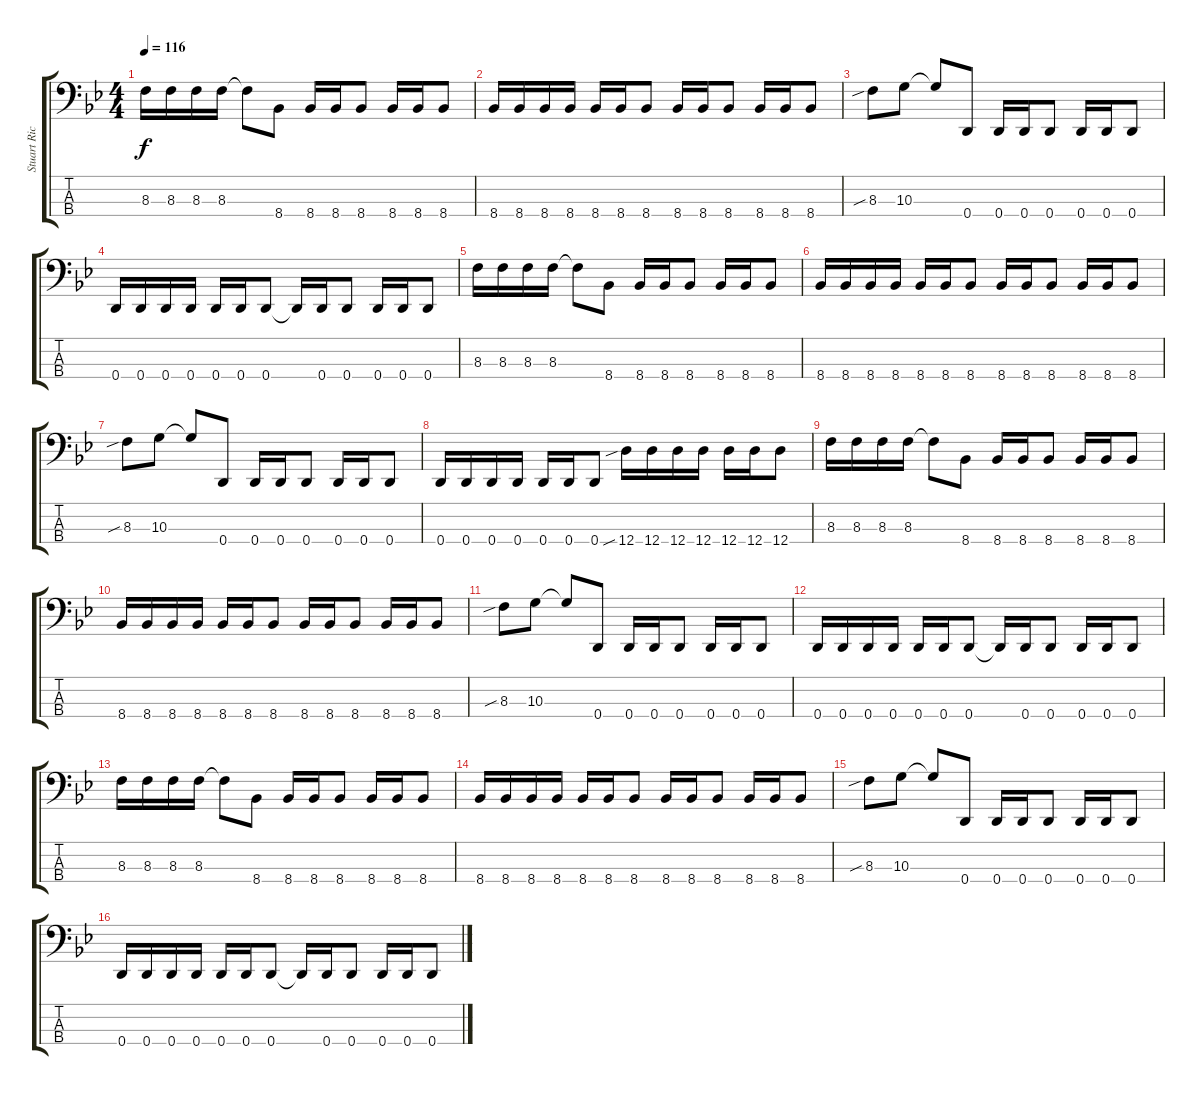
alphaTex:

\track ("Stuart Richardson - Bass" "Stuart Ric") {instrument electricbasspick}
\staff {score tabs}
\tuning (G2 D2 A1 D1) {hide}
\ts (4 4)
\tempo 116
\clef f4
\ks bb
8.3.16{dy f} 8.3.16 8.3.16 8.3.16 8.3{t}.8 8.4.8 8.4.16 8.4.16 8.4.8 8.4.16 8.4.16 8.4.8 |
8.4.16 8.4.16 8.4.16 8.4.16 8.4.16 8.4.16 8.4.8 8.4.16 8.4.16 8.4.8 8.4.16 8.4.16 8.4.8 |
8.3{sib}.8 10.3.8 10.3{t}.8 0.4.8 0.4.16 0.4.16 0.4.8 0.4.16 0.4.16 0.4.8 |
0.4.16 0.4.16 0.4.16 0.4.16 0.4.16 0.4.16 0.4.8 0.4{t}.16 0.4.16 0.4.8 0.4.16 0.4.16 0.4.8 |
8.3.16 8.3.16 8.3.16 8.3.16 8.3{t}.8 8.4.8 8.4.16 8.4.16 8.4.8 8.4.16 8.4.16 8.4.8 |
8.4.16 8.4.16 8.4.16 8.4.16 8.4.16 8.4.16 8.4.8 8.4.16 8.4.16 8.4.8 8.4.16 8.4.16 8.4.8 |
8.3{sib}.8 10.3.8 10.3{t}.8 0.4.8 0.4.16 0.4.16 0.4.8 0.4.16 0.4.16 0.4.8 |
0.4.16 0.4.16 0.4.16 0.4.16 0.4.16 0.4.16 0.4.8 12.4{sib}.16 12.4.16 12.4.16 12.4.16 12.4.16 12.4.16 12.4.8 |
8.3.16 8.3.16 8.3.16 8.3.16 8.3{t}.8 8.4.8 8.4.16 8.4.16 8.4.8 8.4.16 8.4.16 8.4.8 |
8.4.16 8.4.16 8.4.16 8.4.16 8.4.16 8.4.16 8.4.8 8.4.16 8.4.16 8.4.8 8.4.16 8.4.16 8.4.8 |
8.3{sib}.8 10.3.8 10.3{t}.8 0.4.8 0.4.16 0.4.16 0.4.8 0.4.16 0.4.16 0.4.8 |
0.4.16 0.4.16 0.4.16 0.4.16 0.4.16 0.4.16 0.4.8 0.4{t}.16 0.4.16 0.4.8 0.4.16 0.4.16 0.4.8 |
8.3.16 8.3.16 8.3.16 8.3.16 8.3{t}.8 8.4.8 8.4.16 8.4.16 8.4.8 8.4.16 8.4.16 8.4.8 |
8.4.16 8.4.16 8.4.16 8.4.16 8.4.16 8.4.16 8.4.8 8.4.16 8.4.16 8.4.8 8.4.16 8.4.16 8.4.8 |
8.3{sib}.8 10.3.8 10.3{t}.8 0.4.8 0.4.16 0.4.16 0.4.8 0.4.16 0.4.16 0.4.8 |
0.4.16 0.4.16 0.4.16 0.4.16 0.4.16 0.4.16 0.4.8 0.4{t}.16 0.4.16 0.4.8 0.4.16 0.4.16 0.4.8
